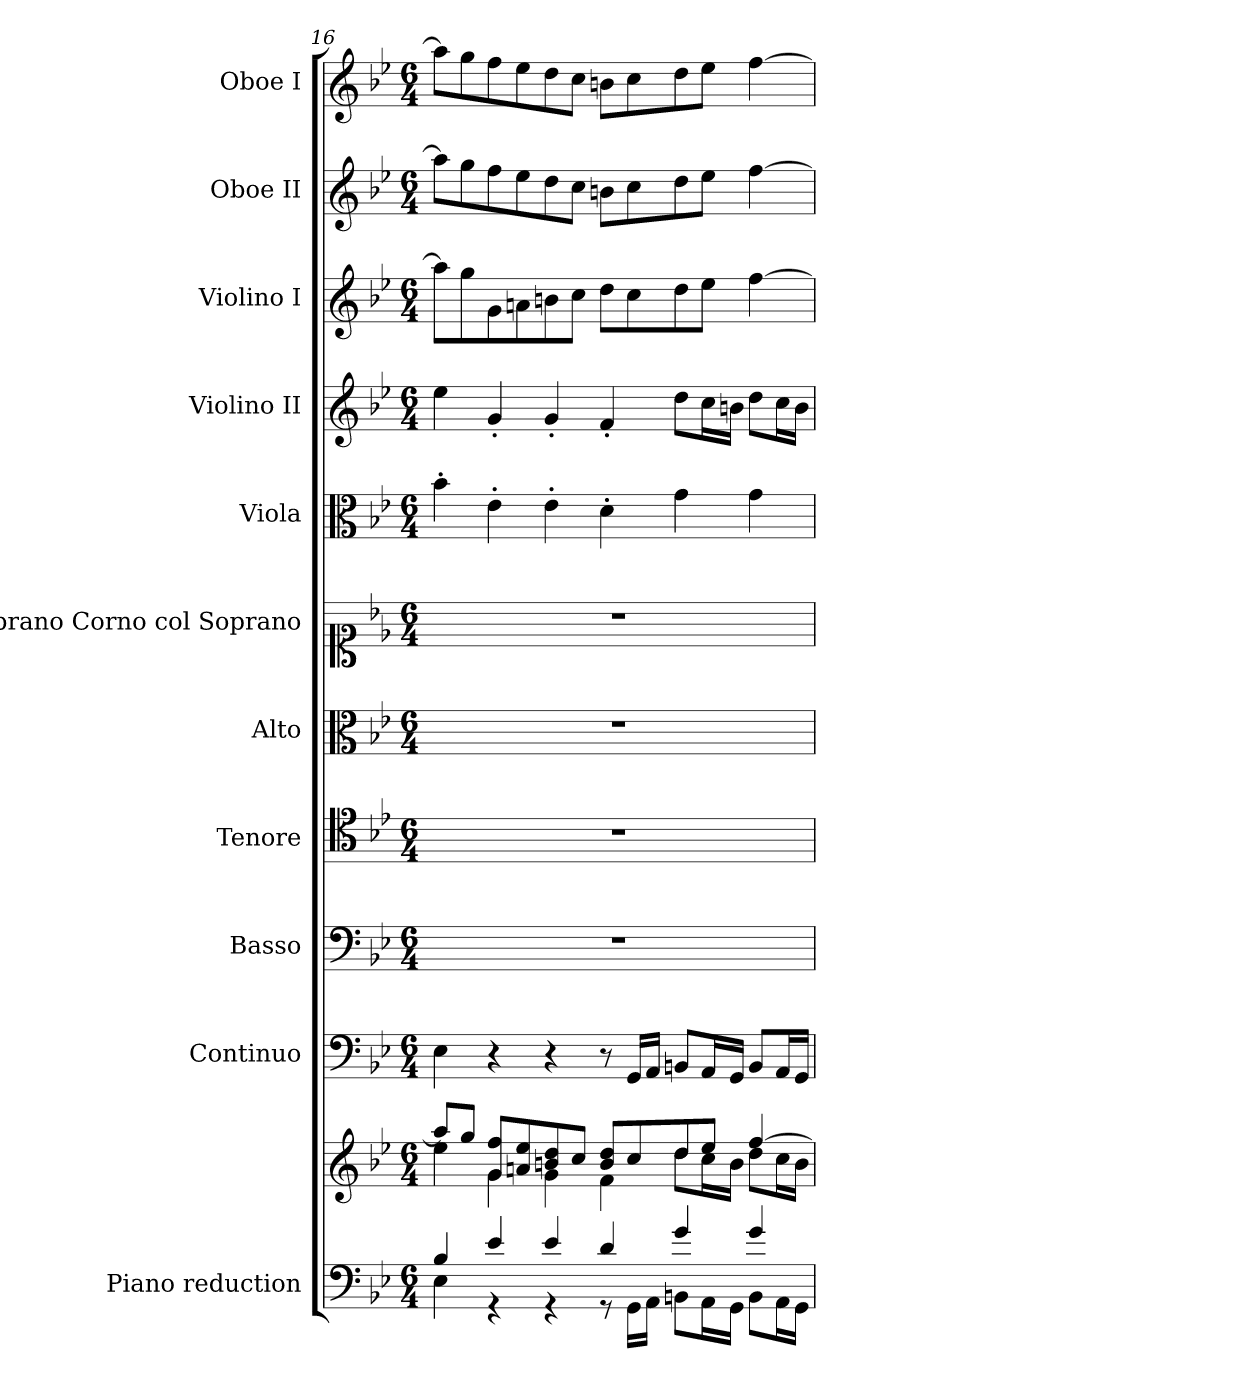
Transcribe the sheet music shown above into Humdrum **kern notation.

**kern	**kern	**kern	**kern	**kern	**kern	**kern	**kern	**kern	**kern	**kern	**kern
*part11	*part11	*part10	*part9	*part8	*part7	*part6	*part5	*part4	*part3	*part2	*part1
*staff12	*staff11	*staff10	*staff9	*staff8	*staff7	*staff6	*staff5	*staff4	*staff3	*staff2	*staff1
*I"Piano reduction	*	*I"Continuo	*I"Basso	*I"Tenore	*I"Alto	*I"Soprano Corno col Soprano	*I"Viola	*I"Violino II	*I"Violino I	*I"Oboe II	*I"Oboe I
*I'Pno	*	*	*	*	*	*	*I'Vla	*I'Vln	*I'Vln	*I'Ob	*I'Ob
!!LO:PB:g=z
*clefF4	*clefG2	*clefF4	*clefF4	*clefC4	*clefC3	*clefC1	*clefC3	*clefG2	*clefG2	*clefG2	*clefG2
*k[b-e-]	*k[b-e-]	*k[b-e-]	*k[b-e-]	*k[b-e-]	*k[b-e-]	*k[b-e-]	*k[b-e-]	*k[b-e-]	*k[b-e-]	*k[b-e-]	*k[b-e-]
*M6/4	*M6/4	*M6/4	*M6/4	*M6/4	*M6/4	*M6/4	*M6/4	*M6/4	*M6/4	*M6/4	*M6/4
=16	=16	=16	=16	=16	=16	=16	=16	=16	=16	=16	=16
*^	*^	*	*	*	*	*	*	*	*	*	*
4B-/	4E-\	8aa-/L]	4ee-\	4E-\	1.r	1.r	1.r	1.r	4b-'\	4ee-\	8aa-\L]	8aa-\L]	8aa-\L]
.	.	8gg/J	.	.	.	.	.	.	.	.	8gg\	8gg\	8gg\
4e-/	4r	8g/ 8ff/L	4g\	4r	.	.	.	.	4e-'\	4g'/	8g\	8ff\	8ff\
.	.	8an/ 8ee-/	.	.	.	.	.	.	.	.	8an\	8ee-\	8ee-\
4e-/	4r	8bn/ 8dd/	4g\	4r	.	.	.	.	4e-'\	4g'/	8bn\	8dd\	8dd\
.	.	8cc/J	.	.	.	.	.	.	.	.	8cc\J	8cc\J	8cc\J
4d/	8r	8b/ 8dd/L	4f\	8r	.	.	.	.	4d'\	4f'/	8dd\L	8bn\L	8bn\L
.	16GG\LL	8cc/	.	16GG/LL	.	.	.	.	.	.	8cc\	8cc\	8cc\
.	16AA\JJ	.	.	16AA/JJ	.	.	.	.	.	.	.	.	.
4g/	8BBn\L	8dd/	8dd\L	8BBn/L	.	.	.	.	4g\	8dd\L	8dd\	8dd\	8dd\
.	16AA\L	8ee-/J	16cc\L	16AA/L	.	.	.	.	.	16cc\L	8ee-\J	8ee-\J	8ee-\J
.	16GG\JJ	.	16b\JJ	16GG/JJ	.	.	.	.	.	16bn\JJ	.	.	.
4g/	8BB\L	[4ff/	8dd\L	8BB/L	.	.	.	.	4g\	8dd\L	[4ff\	[4ff\	[4ff\
.	16AA\L	.	16cc\L	16AA/L	.	.	.	.	.	16cc\L	.	.	.
.	16GG\JJ	.	16b\JJ	16GG/JJ	.	.	.	.	.	16b\JJ	.	.	.
*v	*v	*	*	*	*	*	*	*	*	*	*	*	*
*	*v	*v	*	*	*	*	*	*	*	*	*	*
=	=	=	=	=	=	=	=	=	=	=	=
*-	*-	*-	*-	*-	*-	*-	*-	*-	*-	*-	*-
